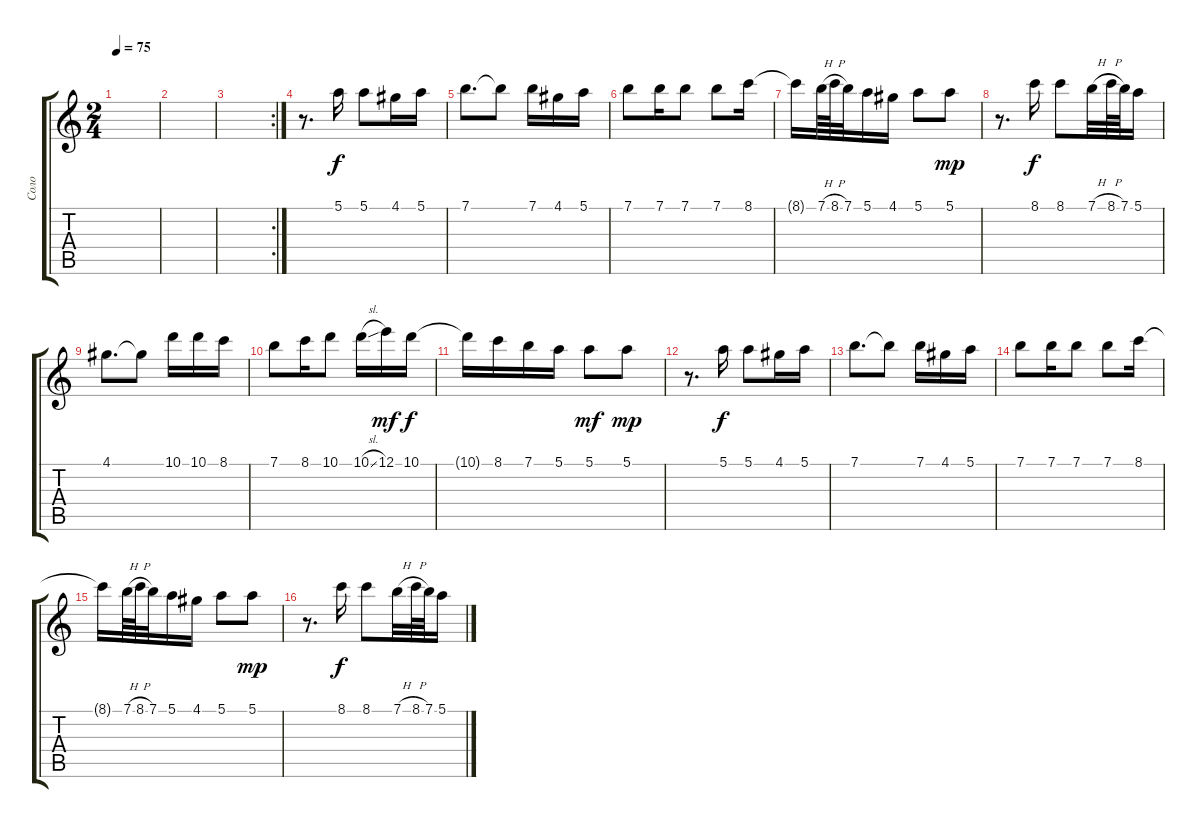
\track ("Соло" "Соло") {instrument acousticguitarsteel}
\staff {score tabs}
\tuning (E4 B3 G3 D3 A2 E2) {hide}
\ts (2 4)
\tempo 75
\clef g2
\ks c
|
|
\rc 2
|
r.8{d} 5.1.16 5.1.8 4.1.16 5.1.16 |
7.1.8{d} 7.1{t}.8 7.1.16 4.1.16 5.1.16 |
7.1.8 7.1.16 7.1.8 7.1.8 8.1.16 |
8.1{t}.16 7.1{h}.64 8.1{h}.64 7.1.32 5.1.16 4.1.16 5.1.8 5.1.8{dy mp} |
r.8{d} 8.1.16{dy f} 8.1.8 7.1{h}.32 8.1{h}.64 7.1.64 5.1.16 |
4.1.8{d} 4.1{t}.8 10.1.16 10.1.16 8.1.16 |
7.1.8 8.1.16 10.1.8 10.1{sl}.16 12.1.16{dy mf} 10.1.16{dy f} |
10.1{t}.16 8.1.16 7.1.16 5.1.16 5.1.8{dy mf} 5.1.8{dy mp} |
r.8{d} 5.1.16{dy f} 5.1.8 4.1.16 5.1.16 |
7.1.8{d} 7.1{t}.8 7.1.16 4.1.16 5.1.16 |
7.1.8 7.1.16 7.1.8 7.1.8 8.1.16 |
8.1{t}.16 7.1{h}.64 8.1{h}.64 7.1.32 5.1.16 4.1.16 5.1.8 5.1.8{dy mp} |
r.8{d} 8.1.16{dy f} 8.1.8 7.1{h}.32 8.1{h}.64 7.1.64 5.1.16
